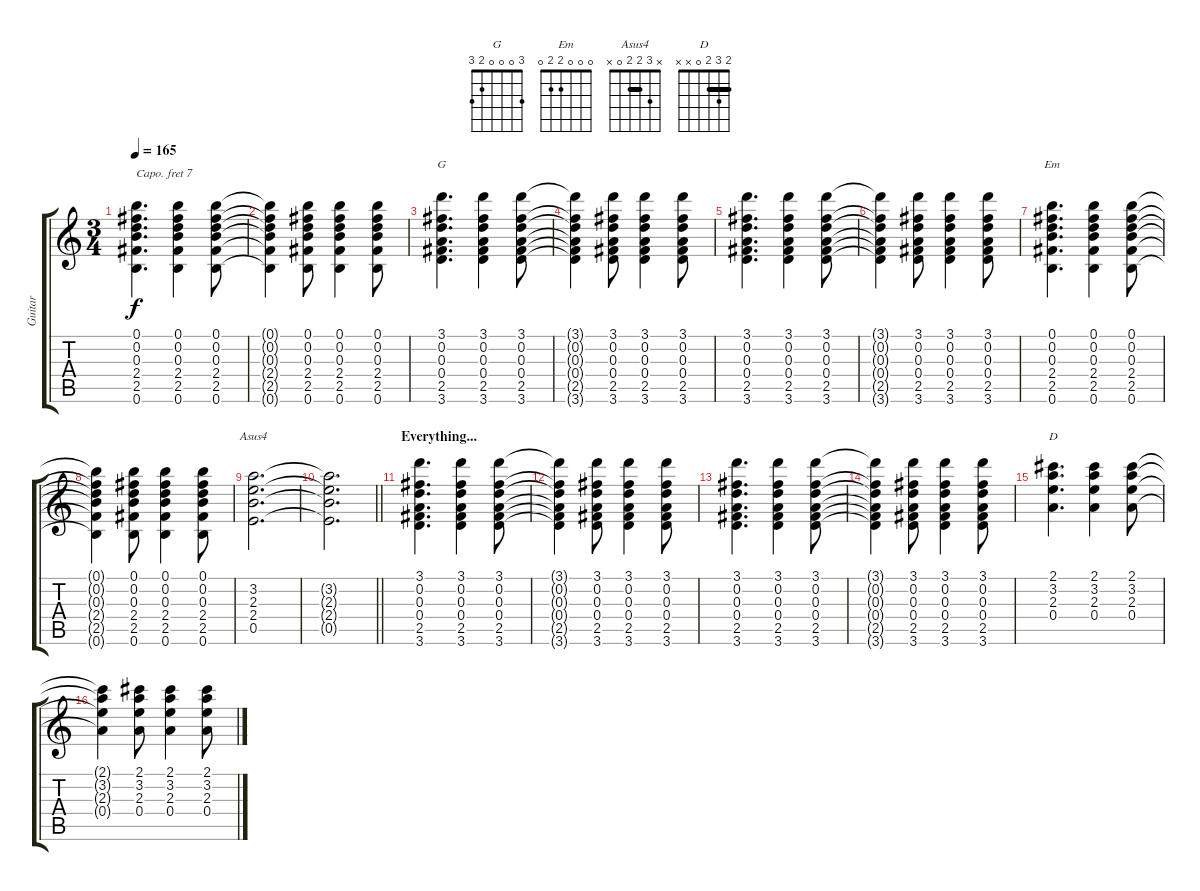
\track ("Guitar" "Guitar") {instrument acousticguitarsteel}
\staff {score tabs}
\capo 7
\tuning (E4 B3 G3 D3 A2 E2) {hide}
\chord ("G" 3 0 0 0 2 3)
\chord ("Em" 0 0 0 2 2 0)
\chord ("Asus4" x 3 2 2 0 x) {barre 2}
\chord ("D" 2 3 2 0 x x) {barre 2}
\ts (3 4)
\tempo 165
\clef g2
\ks c
(0.1 0.2 0.3 2.4 2.5 0.6).4{d dy f} (0.1 0.2 0.3 2.4 2.5 0.6).4 (0.1 0.2 0.3 2.4 2.5 0.6).8 |
(0.1{t} 0.2{t} 0.3{t} 2.4{t} 2.5{t} 0.6{t}).4 (0.1 0.2 0.3 2.4 2.5 0.6).8 (0.1 0.2 0.3 2.4 2.5 0.6).4 (0.1 0.2 0.3 2.4 2.5 0.6).8 |
(3.1 0.2 0.3 0.4 2.5 3.6).4{d ch "G"} (3.1 0.2 0.3 0.4 2.5 3.6).4 (3.1 0.2 0.3 0.4 2.5 3.6).8 |
(3.1{t} 0.2{t} 0.3{t} 0.4{t} 2.5{t} 3.6{t}).4 (3.1 0.2 0.3 0.4 2.5 3.6).8 (3.1 0.2 0.3 0.4 2.5 3.6).4 (3.1 0.2 0.3 0.4 2.5 3.6).8 |
(3.1 0.2 0.3 0.4 2.5 3.6).4{d} (3.1 0.2 0.3 0.4 2.5 3.6).4 (3.1 0.2 0.3 0.4 2.5 3.6).8 |
(3.1{t} 0.2{t} 0.3{t} 0.4{t} 2.5{t} 3.6{t}).4 (3.1 0.2 0.3 0.4 2.5 3.6).8 (3.1 0.2 0.3 0.4 2.5 3.6).4 (3.1 0.2 0.3 0.4 2.5 3.6).8 |
(0.1 0.2 0.3 2.4 2.5 0.6).4{d ch "Em"} (0.1 0.2 0.3 2.4 2.5 0.6).4 (0.1 0.2 0.3 2.4 2.5 0.6).8 |
(0.1{t} 0.2{t} 0.3{t} 2.4{t} 2.5{t} 0.6{t}).4 (0.1 0.2 0.3 2.4 2.5 0.6).8 (0.1 0.2 0.3 2.4 2.5 0.6).4 (0.1 0.2 0.3 2.4 2.5 0.6).8 |
(3.2 2.3 2.4 0.5).2{d ch "Asus4"} |
\barLineRight lightlight
(3.2{t} 2.3{t} 2.4{t} 0.5{t}).2{d} |
\section ("" "Everything...")
(3.1 0.2 0.3 0.4 2.5 3.6).4{d} (3.1 0.2 0.3 0.4 2.5 3.6).4 (3.1 0.2 0.3 0.4 2.5 3.6).8 |
(3.1{t} 0.2{t} 0.3{t} 0.4{t} 2.5{t} 3.6{t}).4 (3.1 0.2 0.3 0.4 2.5 3.6).8 (3.1 0.2 0.3 0.4 2.5 3.6).4 (3.1 0.2 0.3 0.4 2.5 3.6).8 |
(3.1 0.2 0.3 0.4 2.5 3.6).4{d} (3.1 0.2 0.3 0.4 2.5 3.6).4 (3.1 0.2 0.3 0.4 2.5 3.6).8 |
(3.1{t} 0.2{t} 0.3{t} 0.4{t} 2.5{t} 3.6{t}).4 (3.1 0.2 0.3 0.4 2.5 3.6).8 (3.1 0.2 0.3 0.4 2.5 3.6).4 (3.1 0.2 0.3 0.4 2.5 3.6).8 |
(2.1 3.2 2.3 0.4).4{d ch "D"} (2.1 3.2 2.3 0.4).4 (2.1 3.2 2.3 0.4).8 |
(2.1{t} 3.2{t} 2.3{t} 0.4{t}).4 (2.1 3.2 2.3 0.4).8 (2.1 3.2 2.3 0.4).4 (2.1 3.2 2.3 0.4).8
